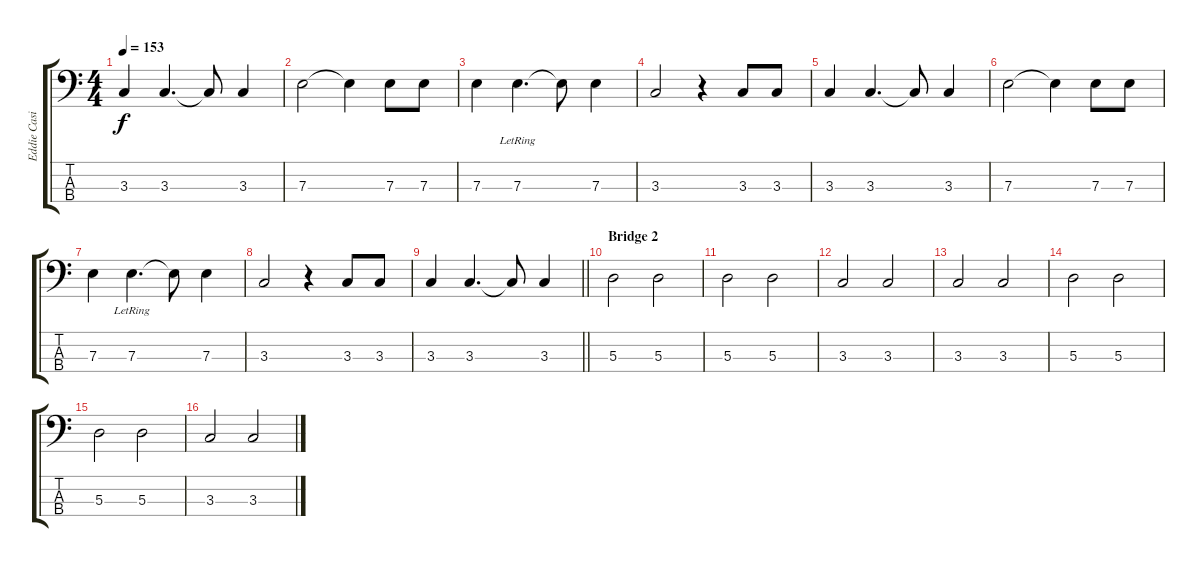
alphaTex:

\track ("Eddie Casillas" "Eddie Casi") {instrument electricbassfinger}
\staff {score tabs}
\tuning (G2 D2 A1 E1) {hide}
\ts (4 4)
\tempo 153
\clef f4
\ks c
3.3.4{dy f} 3.3.4{d} 3.3{t}.8 3.3.4 |
7.3.2 7.3{t}.4 7.3.8 7.3.8 |
7.3.4 7.3{lr}.4{d} 7.3{t}.8 7.3.4 |
3.3.2 r.4 3.3.8 3.3.8 |
3.3.4 3.3.4{d} 3.3{t}.8 3.3.4 |
7.3.2 7.3{t}.4 7.3.8 7.3.8 |
7.3.4 7.3{lr}.4{d} 7.3{t}.8 7.3.4 |
3.3.2 r.4 3.3.8 3.3.8 |
\barLineRight lightlight
3.3.4 3.3.4{d} 3.3{t}.8 3.3.4 |
\section ("" "Bridge 2")
5.3.2 5.3.2 |
5.3.2 5.3.2 |
3.3.2 3.3.2 |
3.3.2 3.3.2 |
5.3.2 5.3.2 |
5.3.2 5.3.2 |
3.3.2 3.3.2
